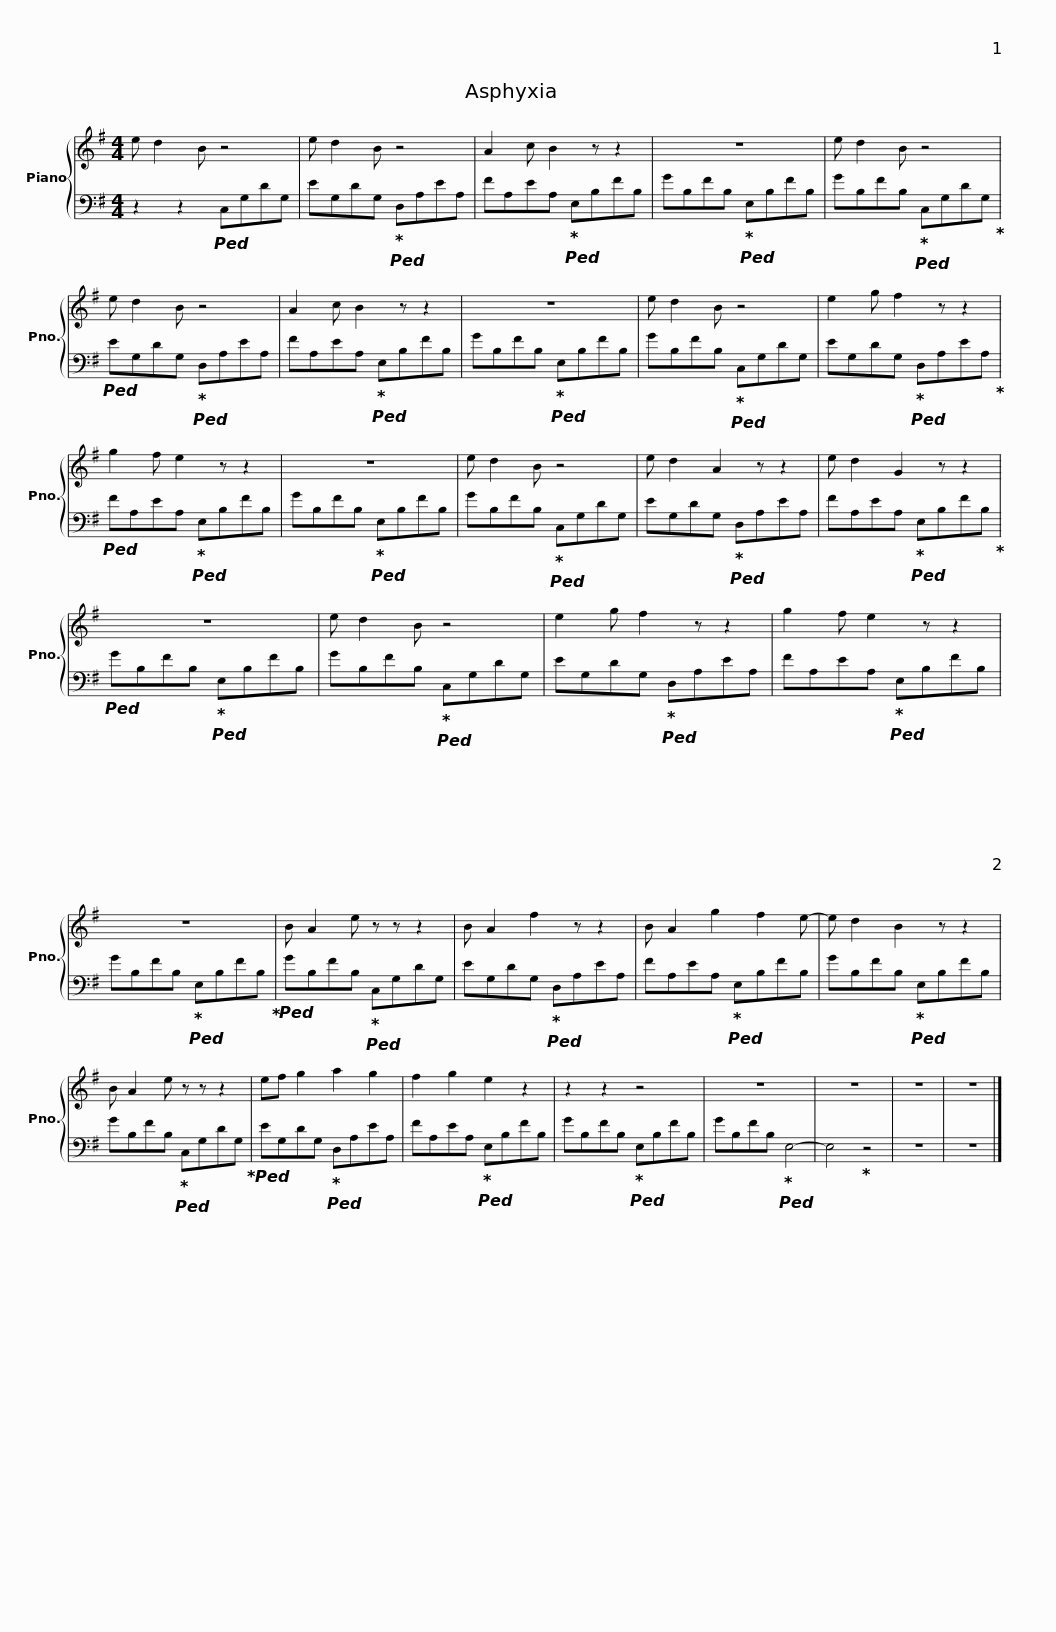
X:1
%%score { 1 | 2 }
L:1/8
M:4/4
I:linebreak $
K:G
V:1 treble
V:2 bass
V:1
 e d2 B z4 | e d2 B z4 | A2 c B2 z z2 | z8 | e d2 B z4 |$ %5
 e d2 B z4 | A2 c B2 z z2 | z8 | e d2 B z4 | e2 g f2 z z2 |$ %10
 g2 f e2 z z2 | z8 | e d2 B z4 | e d2 A2 z z2 | e d2 G2 z z2 |$ %15
 z8 | e d2 B z4 | e2 g f2 z z2 | g2 f e2 z z2 | z8 |$ %20
 B A2 e z z z2 | B A2 f2 z z2 | B A2 g2 f2 e- | e d2 B2 z z2 | B A2 e z z z2 |$ %25
 ef g2 a2 g2 | f2 g2 e2 z2 | z2 z2 z4 | z8 | z8 | %30
 z8 | z8 |] %32
V:2
 z2 z2!ped! C,G,DG, | EG,DG,!ped-up!!ped! D,A,EA, | FA,EA,!ped-up!!ped! E,B,FB, | GB,FB,!ped-up!!ped! E,B,FB, | GB,FB,!ped-up!!ped! C,G,DG,!ped-up! |$ %5
!ped! EG,DG,!ped-up!!ped! D,A,EA, | FA,EA,!ped-up!!ped! E,B,FB, | GB,FB,!ped-up!!ped! E,B,FB, | GB,FB,!ped-up!!ped! C,G,DG, | EG,DG,!ped-up!!ped! D,A,EA,!ped-up! |$ %10
!ped! FA,EA,!ped-up!!ped! E,B,FB, | GB,FB,!ped-up!!ped! E,B,FB, | GB,FB,!ped-up!!ped! C,G,DG, | EG,DG,!ped-up!!ped! D,A,EA, | FA,EA,!ped-up!!ped! E,B,FB,!ped-up! |$ %15
!ped! GB,FB,!ped-up!!ped! E,B,FB, | GB,FB,!ped-up!!ped! C,G,DG, | EG,DG,!ped-up!!ped! D,A,EA, | FA,EA,!ped-up!!ped! E,B,FB, | GB,FB,!ped-up!!ped! E,B,FB,!ped-up! |$ %20
!ped! GB,FB,!ped-up!!ped! C,G,DG, | EG,DG,!ped-up!!ped! D,A,EA, | FA,EA,!ped-up!!ped! E,B,FB, | GB,FB,!ped-up!!ped! E,B,FB, | GB,FB,!ped-up!!ped! C,G,DG,!ped-up! |$ %25
!ped! EG,DG,!ped-up!!ped! D,A,EA, | FA,EA,!ped-up!!ped! E,B,FB, | GB,FB,!ped-up!!ped! E,B,FB, | GB,FB,!ped-up!!ped! E,4- | E,4!ped-up! z4 | %30
 z8 | z8 |] %32
